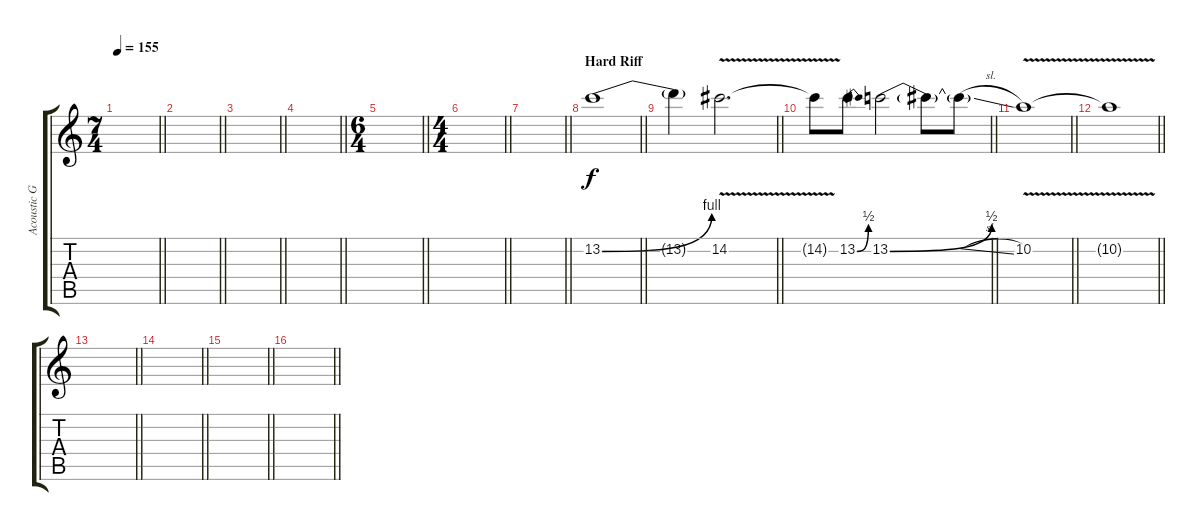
\track ("Acoustic Guitar" "Acoustic G") {instrument acousticguitarsteel}
\staff {score tabs}
\tuning (E4 B3 G3 D3 A2 D2) {hide}
\ts (7 4)
\tempo 155
\clef g2
\barLineRight lightlight
\ks c
|
\barLineRight lightlight
|
\barLineRight lightlight
|
\barLineRight lightlight
|
\ts (6 4)
\barLineRight lightlight
|
\ts (4 4)
\barLineRight lightlight
|
\barLineRight lightlight
|
\section ("" "Hard Riff")
\barLineRight lightlight
13.2{be (bend 0 0 60 4)}.1 |
\barLineRight lightlight
13.2{t}.4 14.2{v}.2{d} |
\barLineRight lightlight
14.2{t}.8 13.2{be (bend 0 0 60 2)}.8 13.2{be (bend 0 0 60 2)}.2 13.2{t}.8 13.2{sl t}.8 |
\barLineRight lightlight
10.2{v}.1 |
\barLineRight lightlight
10.2{t}.1 |
\barLineRight lightlight
|
\barLineRight lightlight
|
\barLineRight lightlight
|
\barLineRight lightlight
